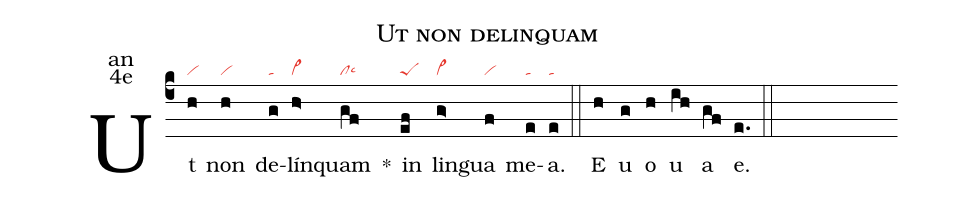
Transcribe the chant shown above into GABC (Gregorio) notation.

name:Ut non delinquam;
office-part:an;
mode:4e;
nabc-lines:1;
%%
(c4) Ut(h|vi) non(h|vi) de(g|ta)lín(h>|cl~)quam(gf|cllsc6) *() in(ef|peS) lin(g>|cl~)gua(f|vi) me(e|ta)a.(e|ta) (::)
<eu>E(h) u(g) o(h) u(ih) a(gf) e.</eu>(e.) (::)
